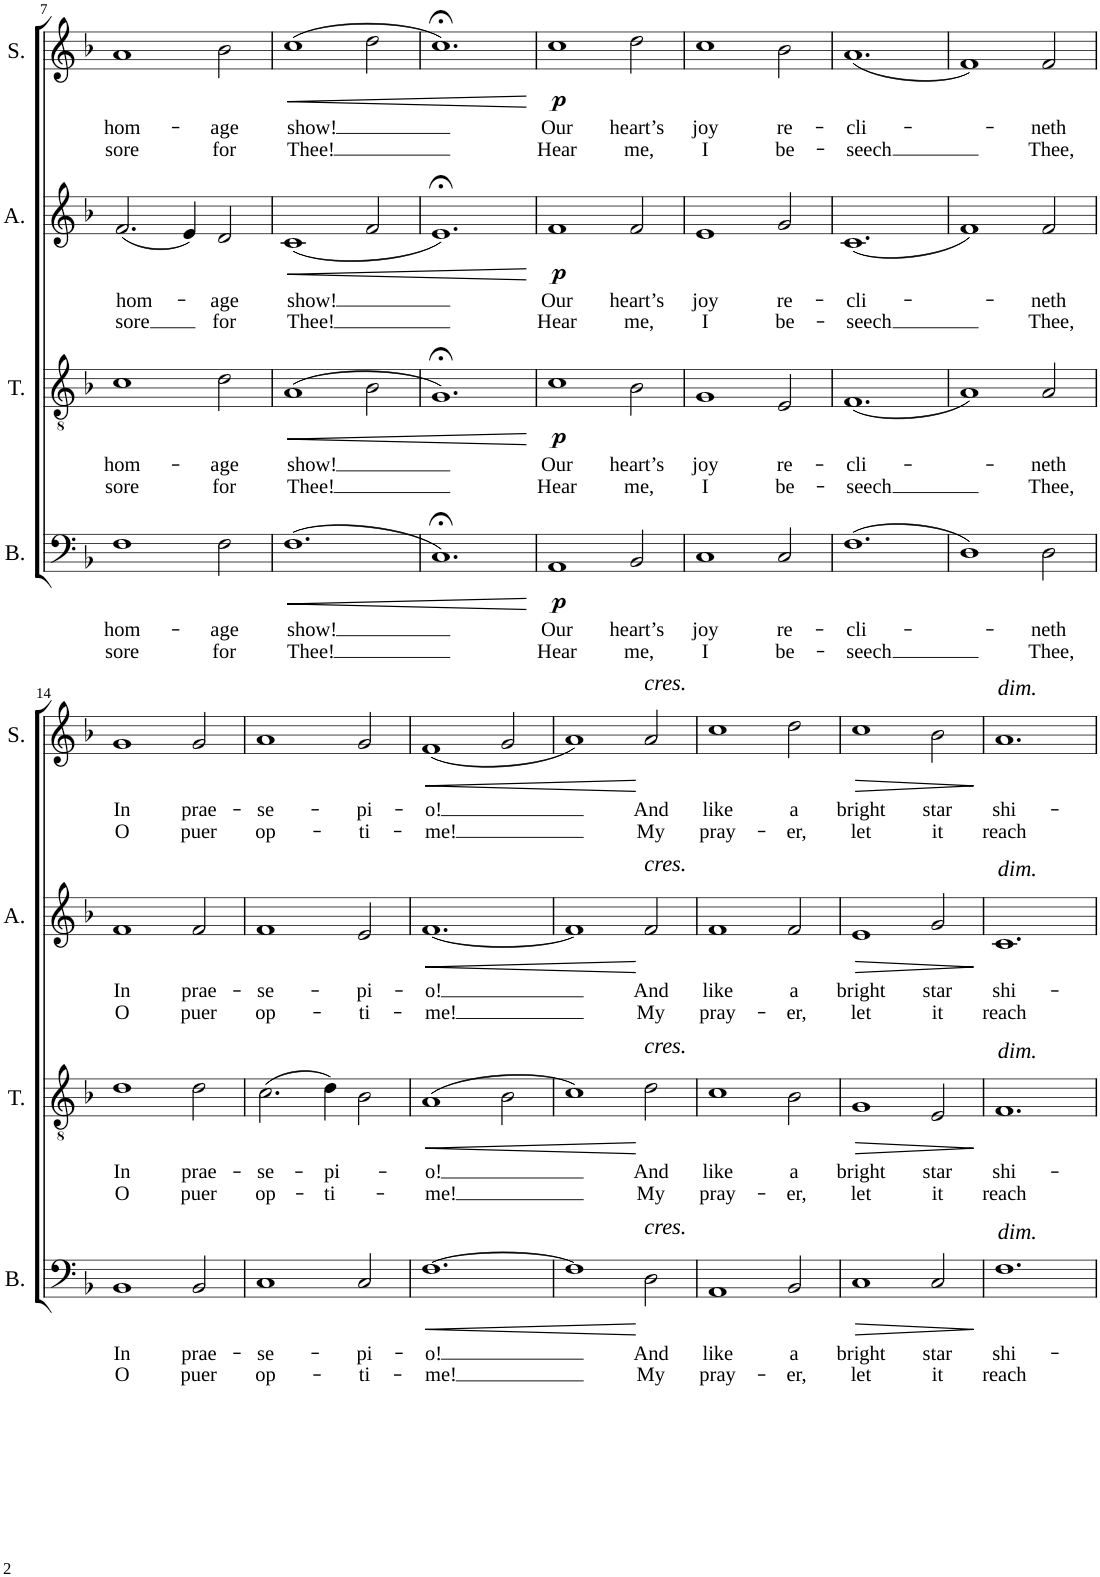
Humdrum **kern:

**kern	**text	**text	**dynam	**kern	**text	**text	**dynam	**kern	**text	**text	**dynam	**kern	**text	**text	**dynam
*part4	*part4	*part4	*part4	*part3	*part3	*part3	*part3	*part2	*part2	*part2	*part2	*part1	*part1	*part1	*part1
*staff4	*staff4	*staff4	*staff4	*staff3	*staff3	*staff3	*staff3	*staff2	*staff2	*staff2	*staff2	*staff1	*staff1	*staff1	*staff1
*I"Bass	*	*	*	*I"Tenor	*	*	*	*I"Alto	*	*	*	*I"Soprano	*	*	*
*I'B.	*	*	*	*I'T.	*	*	*	*I'A.	*	*	*	*I'S.	*	*	*
!!LO:PB:g=z
*clefF4	*	*	*	*clefGv2	*	*	*	*clefG2	*	*	*	*clefG2	*	*	*
*k[b-]	*	*	*	*k[b-]	*	*	*	*k[b-]	*	*	*	*k[b-]	*	*	*
*M3/2	*	*	*	*M3/2	*	*	*	*M3/2	*	*	*	*M3/2	*	*	*
=7	=7	=7	=7	=7	=7	=7	=7	=7	=7	=7	=7	=7	=7	=7	=7
!	!LO:LY:b	!LO:LY:b	!	!	!LO:LY:b	!LO:LY:b	!	!	!LO:LY:b	!LO:LY:b	!	!	!LO:LY:b	!LO:LY:b	!
1F	hom-	sore	.	1c	hom-	sore	.	(2.f/	hom-	sore	.	1a	hom-	sore	.
.	.	.	.	.	.	.	.	4e/)	.	.	.	.	.	.	.
!	!LO:LY:b	!LO:LY:b	!	!	!LO:LY:b	!LO:LY:b	!	!	!LO:LY:b	!LO:LY:b	!	!	!LO:LY:b	!LO:LY:b	!
2F\	-age	for	.	2d\	-age	for	.	2d/	-age	for	.	2b-\	-age	for	.
=8	=8	=8	=8	=8	=8	=8	=8	=8	=8	=8	=8	=8	=8	=8	=8
!	!LO:LY:b	!LO:LY:b	!LO:HP:b	!	!LO:LY:b	!LO:LY:b	!LO:HP:b	!	!LO:LY:b	!LO:LY:b	!LO:HP:b	!	!LO:LY:b	!LO:LY:b	!LO:HP:b
(1.F	show!	Thee!	<	(1A	show!	Thee!	<	(1c	show!	Thee!	<	(1cc	show!	Thee!	<
.	.	.	.	2B-\	.	.	.	2f/	.	.	.	2dd\	.	.	.
=9	=9	=9	=9	=9	=9	=9	=9	=9	=9	=9	=9	=9	=9	=9	=9
1.C;<)	.	.	.	1.G;<)	.	.	.	1.e;<)	.	.	.	1.cc;<)	.	.	.
.	.	.	[	.	.	.	[	.	.	.	[	.	.	.	[
=10	=10	=10	=10	=10	=10	=10	=10	=10	=10	=10	=10	=10	=10	=10	=10
!	!LO:LY:b	!LO:LY:b	!LO:DY:b	!	!LO:LY:b	!LO:LY:b	!LO:DY:b	!	!LO:LY:b	!LO:LY:b	!LO:DY:b	!	!LO:LY:b	!LO:LY:b	!LO:DY:b
1AA	Our	Hear	p	1c	Our	Hear	p	1f	Our	Hear	p	1cc	Our	Hear	p
!	!LO:LY:b	!LO:LY:b	!	!	!LO:LY:b	!LO:LY:b	!	!	!LO:LY:b	!LO:LY:b	!	!	!LO:LY:b	!LO:LY:b	!
2BB-/	heart’s	me,	.	2B-\	heart’s	me,	.	2f/	heart’s	me,	.	2dd\	heart’s	me,	.
=11	=11	=11	=11	=11	=11	=11	=11	=11	=11	=11	=11	=11	=11	=11	=11
!	!LO:LY:b	!LO:LY:b	!	!	!LO:LY:b	!LO:LY:b	!	!	!LO:LY:b	!LO:LY:b	!	!	!LO:LY:b	!LO:LY:b	!
1C	joy	I	.	1G	joy	I	.	1e	joy	I	.	1cc	joy	I	.
!	!LO:LY:b	!LO:LY:b	!	!	!LO:LY:b	!LO:LY:b	!	!	!LO:LY:b	!LO:LY:b	!	!	!LO:LY:b	!LO:LY:b	!
2C/	re-	be-	.	2E/	re-	be-	.	2g/	re-	be-	.	2b-\	re-	be-	.
=12	=12	=12	=12	=12	=12	=12	=12	=12	=12	=12	=12	=12	=12	=12	=12
!	!LO:LY:b	!LO:LY:b	!	!	!LO:LY:b	!LO:LY:b	!	!	!LO:LY:b	!LO:LY:b	!	!	!LO:LY:b	!LO:LY:b	!
(1.F	-cli-	-seech	.	(1.F	-cli-	-seech	.	(1.c	-cli-	-seech	.	(1.a	-cli-	-seech	.
=13	=13	=13	=13	=13	=13	=13	=13	=13	=13	=13	=13	=13	=13	=13	=13
1D)	.	.	.	1A)	.	.	.	1f)	.	.	.	1f)	.	.	.
!	!LO:LY:b	!LO:LY:b	!	!	!LO:LY:b	!LO:LY:b	!	!	!LO:LY:b	!LO:LY:b	!	!	!LO:LY:b	!LO:LY:b	!
2D\	-neth	Thee,	.	2A/	-neth	Thee,	.	2f/	-neth	Thee,	.	2f/	-neth	Thee,	.
!!LO:LB:g=z
=14	=14	=14	=14	=14	=14	=14	=14	=14	=14	=14	=14	=14	=14	=14	=14
!	!LO:LY:b	!LO:LY:b	!	!	!LO:LY:b	!LO:LY:b	!	!	!LO:LY:b	!LO:LY:b	!	!	!LO:LY:b	!LO:LY:b	!
1BB-	In	O	.	1d	In	O	.	1f	In	O	.	1g	In	O	.
!	!LO:LY:b	!LO:LY:b	!	!	!LO:LY:b	!LO:LY:b	!	!	!LO:LY:b	!LO:LY:b	!	!	!LO:LY:b	!LO:LY:b	!
2BB-/	prae-	puer	.	2d\	prae-	puer	.	2f/	prae-	puer	.	2g/	prae-	puer	.
=15	=15	=15	=15	=15	=15	=15	=15	=15	=15	=15	=15	=15	=15	=15	=15
!	!LO:LY:b	!LO:LY:b	!	!	!LO:LY:b	!LO:LY:b	!	!	!LO:LY:b	!LO:LY:b	!	!	!LO:LY:b	!LO:LY:b	!
1C	-se-	op-	.	(2.c\	-se-	op-	.	1f	-se-	op-	.	1a	-se-	op-	.
!	!	!	!	!	!LO:LY:b	!LO:LY:b	!	!	!	!	!	!	!	!	!
.	.	.	.	4d\)	-pi-	-ti-	.	.	.	.	.	.	.	.	.
!	!LO:LY:b	!LO:LY:b	!	!	!	!	!	!	!LO:LY:b	!LO:LY:b	!	!	!LO:LY:b	!LO:LY:b	!
2C/	-pi-	-ti-	.	2B-\	.	.	.	2e/	-pi-	-ti-	.	2g/	-pi-	-ti-	.
=16	=16	=16	=16	=16	=16	=16	=16	=16	=16	=16	=16	=16	=16	=16	=16
!	!LO:LY:b	!LO:LY:b	!LO:HP:b	!	!LO:LY:b	!LO:LY:b	!LO:HP:b	!	!LO:LY:b	!LO:LY:b	!LO:HP:b	!	!LO:LY:b	!LO:LY:b	!LO:HP:b
[1.F	-o!	-me!	<	(1A	-o!	-me!	<	[1.f	-o!	-me!	<	(1f	-o!	-me!	<
.	.	.	.	2B-\	.	.	.	.	.	.	.	2g/	.	.	.
=17	=17	=17	=17	=17	=17	=17	=17	=17	=17	=17	=17	=17	=17	=17	=17
1F]	.	.	.	1c)	.	.	.	1f]	.	.	.	1a)	.	.	.
!	!	!	!	!	!	!	!	!	!	!	!	!LO:TX:a:i:t=cres.	!	!	!
!	!	!	!	!	!	!	!	!LO:TX:a:i:t=cres.	!	!	!	!	!	!	!
!	!	!	!	!LO:TX:a:i:t=cres.	!	!	!	!	!	!	!	!	!	!	!
!LO:TX:a:i:t=cres.	!	!	!	!	!	!	!	!	!	!	!	!	!	!	!
!	!LO:LY:b	!LO:LY:b	!	!	!LO:LY:b	!LO:LY:b	!	!	!LO:LY:b	!LO:LY:b	!	!	!LO:LY:b	!LO:LY:b	!
2D\	And	My	[	2d\	And	My	[	2f/	And	My	[	2a/	And	My	[
=18	=18	=18	=18	=18	=18	=18	=18	=18	=18	=18	=18	=18	=18	=18	=18
!	!LO:LY:b	!LO:LY:b	!	!	!LO:LY:b	!LO:LY:b	!	!	!LO:LY:b	!LO:LY:b	!	!	!LO:LY:b	!LO:LY:b	!
1AA	like	pray-	.	1c	like	pray-	.	1f	like	pray-	.	1cc	like	pray-	.
!	!LO:LY:b	!LO:LY:b	!	!	!LO:LY:b	!LO:LY:b	!	!	!LO:LY:b	!LO:LY:b	!	!	!LO:LY:b	!LO:LY:b	!
2BB-/	a	-er,	.	2B-\	a	-er,	.	2f/	a	-er,	.	2dd\	a	-er,	.
=19	=19	=19	=19	=19	=19	=19	=19	=19	=19	=19	=19	=19	=19	=19	=19
!	!LO:LY:b	!LO:LY:b	!LO:HP:b	!	!LO:LY:b	!LO:LY:b	!LO:HP:b	!	!LO:LY:b	!LO:LY:b	!LO:HP:b	!	!LO:LY:b	!LO:LY:b	!LO:HP:b
1C	bright	let	>	1G	bright	let	>	1e	bright	let	>	1cc	bright	let	>
!	!LO:LY:b	!LO:LY:b	!	!	!LO:LY:b	!LO:LY:b	!	!	!LO:LY:b	!LO:LY:b	!	!	!LO:LY:b	!LO:LY:b	!
2C/	star	it	.	2E/	star	it	.	2g/	star	it	.	2b-\	star	it	.
.	.	.	]	.	.	.	]	.	.	.	]	.	.	.	]
=20	=20	=20	=20	=20	=20	=20	=20	=20	=20	=20	=20	=20	=20	=20	=20
!	!	!	!	!	!	!	!	!	!	!	!	!LO:TX:a:i:t=dim.	!	!	!
!	!	!	!	!	!	!	!	!LO:TX:a:i:t=dim.	!	!	!	!	!	!	!
!	!	!	!	!LO:TX:a:i:t=dim.	!	!	!	!	!	!	!	!	!	!	!
!LO:TX:a:i:t=dim.	!	!	!	!	!	!	!	!	!	!	!	!	!	!	!
!	!LO:LY:b	!LO:LY:b	!	!	!LO:LY:b	!LO:LY:b	!	!	!LO:LY:b	!LO:LY:b	!	!	!LO:LY:b	!LO:LY:b	!
1.F	shi-	reach	.	1.F	shi-	reach	.	1.c	shi-	reach	.	1.a	shi-	reach	.
=	=	=	=	=	=	=	=	=	=	=	=	=	=	=	=
*-	*-	*-	*-	*-	*-	*-	*-	*-	*-	*-	*-	*-	*-	*-	*-
